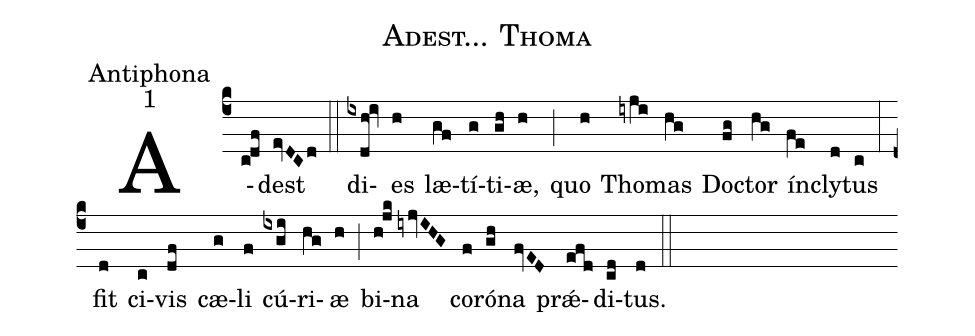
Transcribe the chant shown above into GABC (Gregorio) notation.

name:Adest... Thoma;
office-part:Antiphona;
mode:1;
%%
(c4) A(c!df)dest(evDCd) (::)
di(ixdh!iv)es(h) læ(gf)tí(g)ti(gh)æ,(h) (;) quo(h) Tho(iyji)mas(hg) Do(fg)ctor(hg) ín(fe)cly(d)tus(c) (:)
fit(d) ci(c)vis(df) cæ(g)li(f) cú(ixgi)ri(hg)æ(h) (;) bi(h!jk)na(iyjvIHG) co(f)ró(gh)na(fvED) prǽ(efd)di(cd)tus.(d) (::)
